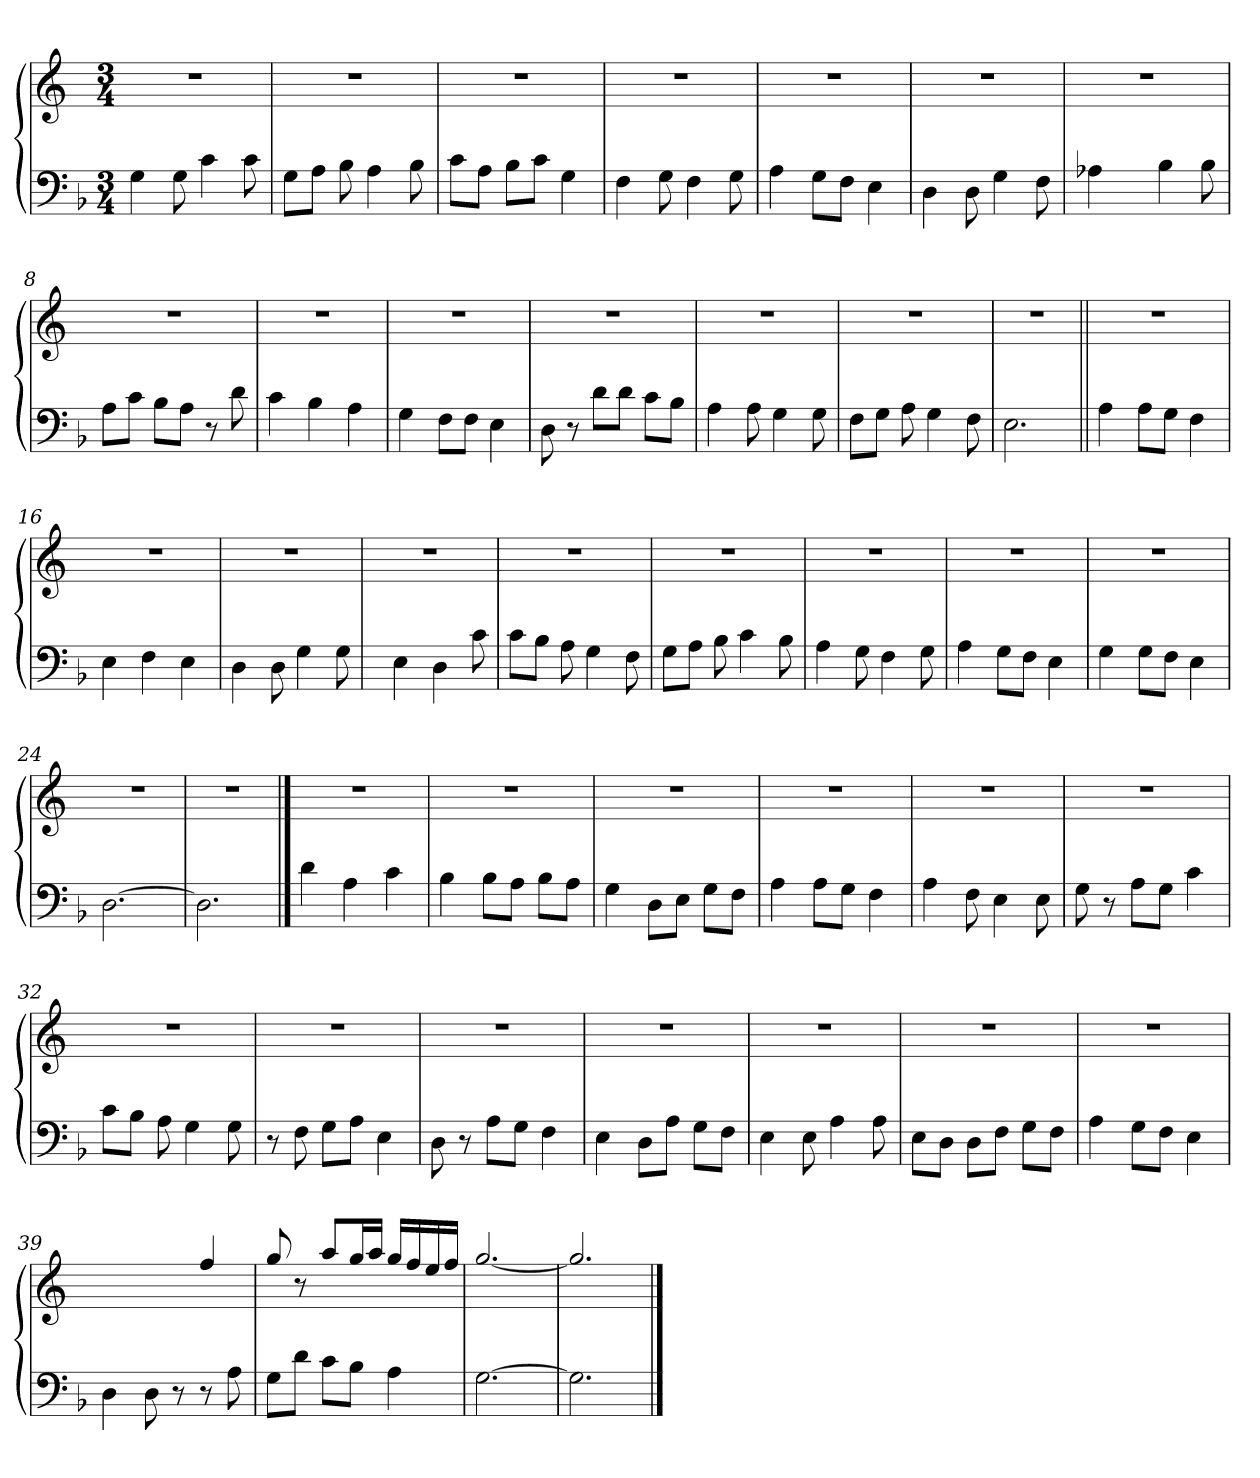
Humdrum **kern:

**kern	**kern
*part2	*part1
*staff2	*staff1
*clefF4	*clefG2
*	*ITrd8c14
*k[b-]	*k[]
*F:	*C:
*M3/4	*M3/4
=1	=1
4G\	2.r
8G\	.
4c\	.
8c\	.
=2	=2
8G\L	2.r
8A\J	.
8B-\	.
4A\	.
8B-\	.
=3	=3
8c\L	2.r
8A\J	.
8B-\L	.
8c\J	.
4G\	.
=4	=4
4F\	2.r
8G\	.
4F\	.
8G\	.
=5	=5
4A\	2.r
8G\L	.
8F\J	.
4E\	.
=6	=6
4D\	2.r
8D\	.
4G\	.
8F\	.
=7	=7
4A-X\	2.r
8ryy	.
4B-\	.
8B-\	.
=8	=8
8A\L	2.r
8c\J	.
8B-\L	.
8A\J	.
8r	.
8d\	.
=9	=9
4c\	2.r
4B-\	.
4A\	.
!!LO:LB:g=z
=10	=10
4G\	2.r
8F\L	.
8F\J	.
4E\	.
=11	=11
8D\	2.r
8r	.
8d\L	.
8d\J	.
8c\L	.
8B-\J	.
=12	=12
4A\	2.r
8A\	.
4G\	.
8G\	.
=13	=13
8F\L	2.r
8G\J	.
8A\	.
4G\	.
8F\	.
=14	=14
2.E\	2.r
=15||	=15||
4A\	2.r
8A\L	.
8G\J	.
4F\	.
=16	=16
4E\	2.r
4F\	.
4E\	.
=17	=17
4D\	2.r
8D\	.
4G\	.
8G\	.
=18	=18
8ryy	2.r
4E\	.
4D\	.
8c\	.
=19	=19
8c\L	2.r
8B-\J	.
8A\	.
4G\	.
8F\	.
=20	=20
8G\L	2.r
8A\J	.
8B-\	.
4c\	.
8B-\	.
!!LO:LB:g=z
=21	=21
4A\	2.r
8G\	.
4F\	.
8G\	.
=22	=22
4A\	2.r
8G\L	.
8F\J	.
4E\	.
=23	=23
4G\	2.r
8G\L	.
8F\J	.
4E\	.
=24	=24
[2.D\	2.r
=25	=25
2.D\]	2.r
==26	==26
4d\	2.r
4A\	.
4c\	.
=27	=27
4B-\	2.r
8B-\L	.
8A\J	.
8B-\L	.
8A\J	.
=28	=28
4G\	2.r
8D\L	.
8E\J	.
8G\L	.
8F\J	.
=29	=29
4A\	2.r
8A\L	.
8G\J	.
4F\	.
=30	=30
4A\	2.r
8F\	.
4E\	.
8E\	.
=31	=31
8G\	2.r
8r	.
8A\L	.
8G\J	.
4c\	.
=32	=32
8c\L	2.r
8B-\J	.
8A\	.
4G\	.
8G\	.
!!LO:LB:g=z
=33	=33
8r	2.r
8F\	.
8G\L	.
8A\J	.
4E\	.
=34	=34
8D\	2.r
8r	.
8A\L	.
8G\J	.
4F\	.
=35	=35
4E\	2.r
8D\L	.
8A\J	.
8G\L	.
8F\J	.
=36	=36
4E\	2.r
8E\	.
4A\	.
8A\	.
=37	=37
8E\L	2.r
8D\J	.
8D\L	.
8F\J	.
8G\L	.
8F\J	.
=38	=38
4A\	2.r
8G\L	.
8F\J	.
4E\	.
=39	=39
4D\	4ryy
8D\	4ryy
8r	.
8r	4f/
8A\	.
=40	=40
8G\L	8g/
8d\J	8r
8c\L	8a/L
8B-\J	16g/L
.	16a/JJ
4A\	16g/LL
.	16f/
.	16e/
.	16f/JJ
=41	=41
[2.G!\	[2.g/
=42	=42
2.G!\]	2.g/]
==	==
*-	*-
